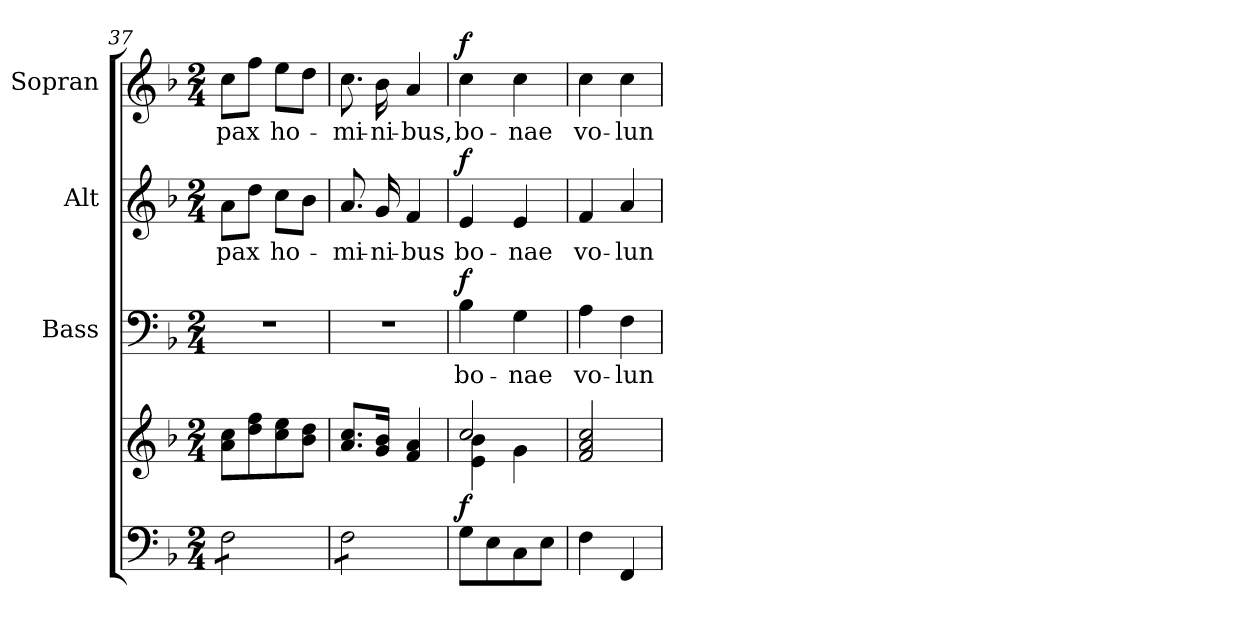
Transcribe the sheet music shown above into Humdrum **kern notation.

**kern	**kern	**dynam	**kern	**text	**dynam	**kern	**text	**dynam	**kern	**text	**dynam
*part4	*part4	*part4	*part3	*part3	*part3	*part2	*part2	*part2	*part1	*part1	*part1
*staff5	*staff4	*staff4/5	*staff3	*staff3	*staff3	*staff2	*staff2	*staff2	*staff1	*staff1	*staff1
*	*	*	*I"Bass	*	*	*I"Alt	*	*	*I"Sopran	*	*
*	*	*	*I'B.	*	*	*I'A.	*	*	*I'S.	*	*
*clefF4	*clefG2	*	*clefF4	*	*	*clefG2	*	*	*clefG2	*	*
*k[b-]	*k[b-]	*	*k[b-]	*	*	*k[b-]	*	*	*k[b-]	*	*
*F:	*F:	*	*F:	*	*	*F:	*	*	*F:	*	*
*M2/4	*M2/4	*	*M2/4	*	*	*M2/4	*	*	*M2/4	*	*
=37	=37	=37	=37	=37	=37	=37	=37	=37	=37	=37	=37
!	!	!	!	!	!	!	!LO:LY:b	!	!	!LO:LY:b	!
*tremolo	*	*	*	*	*	*	*	*	*	*	*
8F\L	8a\ 8cc\L	.	2r	.	.	8a\L	pax	.	8cc\L	pax	.
8F\	8dd\ 8ff\	.	.	.	.	8dd\J	.	.	8ff\J	.	.
!	!	!	!	!	!	!	!LO:LY:b	!	!	!LO:LY:b	!
8F\	8cc\ 8ee\	.	.	.	.	8cc\L	ho-	.	8ee\L	ho-	.
8F\J	8b-\ 8dd\J	.	.	.	.	8b-\J	.	.	8dd\J	.	.
=38	=38	=38	=38	=38	=38	=38	=38	=38	=38	=38	=38
!	!	!	!	!	!	!	!LO:LY:b	!	!	!LO:LY:b	!
8F\L	8.a/ 8.cc/L	.	2r	.	.	8.a/	-mi-	.	8.cc\	-mi-	.
8F\	.	.	.	.	.	.	.	.	.	.	.
!	!	!	!	!	!	!	!LO:LY:b	!	!	!LO:LY:b	!
.	16g/ 16b-/Jk	.	.	.	.	16g/	-ni-	.	16b-\	-ni-	.
!	!	!	!	!	!	!	!LO:LY:b	!	!	!LO:LY:b	!
8F\	4f/ 4a/	.	.	.	.	4f/	-bus	.	4a/	-bus,	.
8F\J	.	.	.	.	.	.	.	.	.	.	.
*Xtremolo	*	*	*	*	*	*	*	*	*	*	*
=39	=39	=39	=39	=39	=39	=39	=39	=39	=39	=39	=39
*	*^	*	*	*	*	*	*	*	*	*	*
!	!	!	!LO:DY:b	!	!LO:LY:b	!LO:DY:a	!	!LO:LY:b	!LO:DY:a	!	!LO:LY:b	!LO:DY:a
8G\L	2cc/	4e\ 4b-\	f	4B-\	bo-	f	4e/	bo-	f	4cc\	bo-	f
8E\	.	.	.	.	.	.	.	.	.	.	.	.
!	!	!	!	!	!LO:LY:b	!	!	!LO:LY:b	!	!	!LO:LY:b	!
8C\	.	4g\	.	4G\	-nae	.	4e/	-nae	.	4cc\	-nae	.
8E\J	.	.	.	.	.	.	.	.	.	.	.	.
*	*v	*v	*	*	*	*	*	*	*	*	*	*
=40	=40	=40	=40	=40	=40	=40	=40	=40	=40	=40	=40
!	!	!	!	!LO:LY:b	!	!	!LO:LY:b	!	!	!LO:LY:b	!
4F\	2f/ 2a/ 2cc/	.	4A\	vo-	.	4f/	vo-	.	4cc\	vo-	.
!	!	!	!	!LO:LY:b	!	!	!LO:LY:b	!	!	!LO:LY:b	!
4FF/	.	.	4F\	-lun-	.	4a/	-lun-	.	4cc\	-lun-	.
=	=	=	=	=	=	=	=	=	=	=	=
*-	*-	*-	*-	*-	*-	*-	*-	*-	*-	*-	*-
